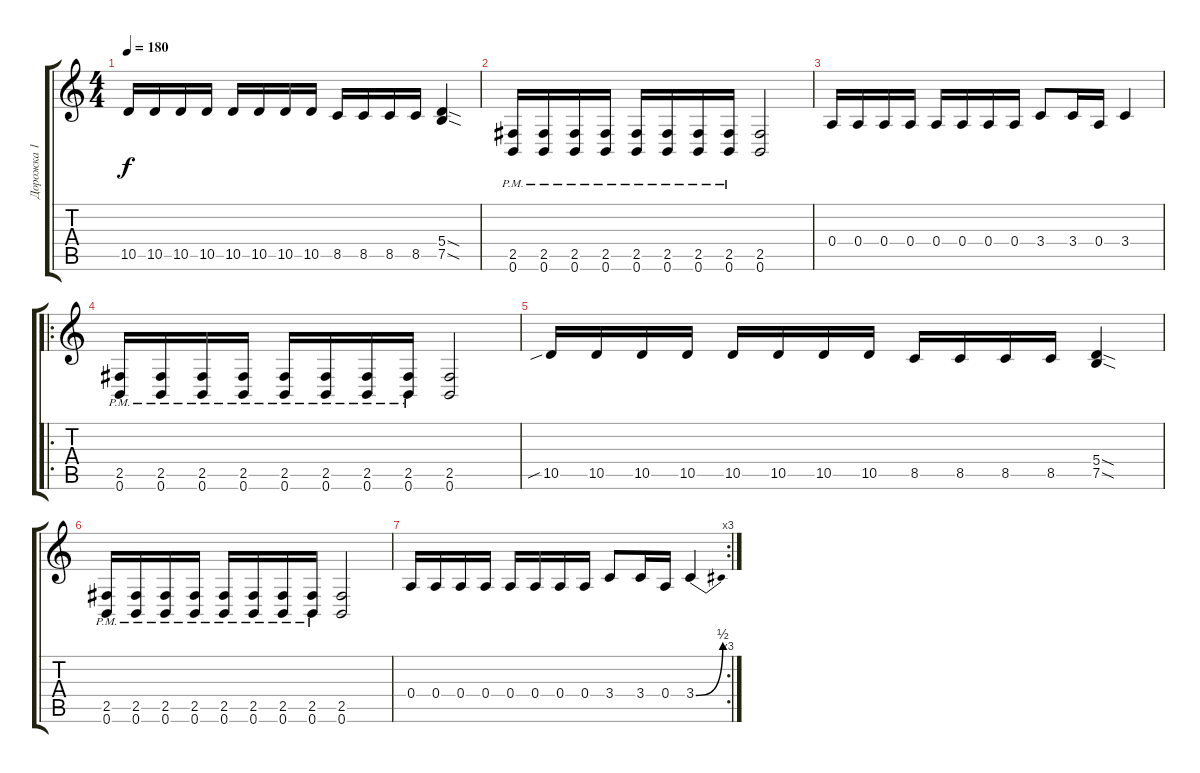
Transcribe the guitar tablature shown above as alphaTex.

\track ("Дорожка 1" "Дорожка 1") {instrument overdrivenguitar}
\staff {score tabs}
\tuning (B3 Gb3 D3 A2 E2 B1) {hide}
\ts (4 4)
\tempo 180
\clef g2
\ks c
10.5.16{dy f} 10.5.16 10.5.16 10.5.16 10.5.16 10.5.16 10.5.16 10.5.16 8.5.16 8.5.16 8.5.16 8.5.16 (5.4{sod} 7.5{sod}).4 |
(2.5{pm} 0.6{pm}).16 (2.5{pm} 0.6{pm}).16 (2.5{pm} 0.6{pm}).16 (2.5{pm} 0.6{pm}).16 (2.5{pm} 0.6{pm}).16 (2.5{pm} 0.6{pm}).16 (2.5{pm} 0.6{pm}).16 (2.5{pm} 0.6{pm}).16 (2.5 0.6).2 |
0.4.16 0.4.16 0.4.16 0.4.16 0.4.16 0.4.16 0.4.16 0.4.16 3.4.8 3.4.16 0.4.16 3.4.4 |
\ro
(2.5{pm} 0.6{pm}).16 (2.5{pm} 0.6{pm}).16 (2.5{pm} 0.6{pm}).16 (2.5{pm} 0.6{pm}).16 (2.5{pm} 0.6{pm}).16 (2.5{pm} 0.6{pm}).16 (2.5{pm} 0.6{pm}).16 (2.5{pm} 0.6{pm}).16 (2.5 0.6).2 |
10.5{sib}.16 10.5.16 10.5.16 10.5.16 10.5.16 10.5.16 10.5.16 10.5.16 8.5.16 8.5.16 8.5.16 8.5.16 (5.4{sod} 7.5{sod}).4 |
(2.5{pm} 0.6{pm}).16 (2.5{pm} 0.6{pm}).16 (2.5{pm} 0.6{pm}).16 (2.5{pm} 0.6{pm}).16 (2.5{pm} 0.6{pm}).16 (2.5{pm} 0.6{pm}).16 (2.5{pm} 0.6{pm}).16 (2.5{pm} 0.6{pm}).16 (2.5 0.6).2 |
\rc 3
0.4.16 0.4.16 0.4.16 0.4.16 0.4.16 0.4.16 0.4.16 0.4.16 3.4.8 3.4.16 0.4.16 3.4{be (bend 0 0 60 2)}.4
